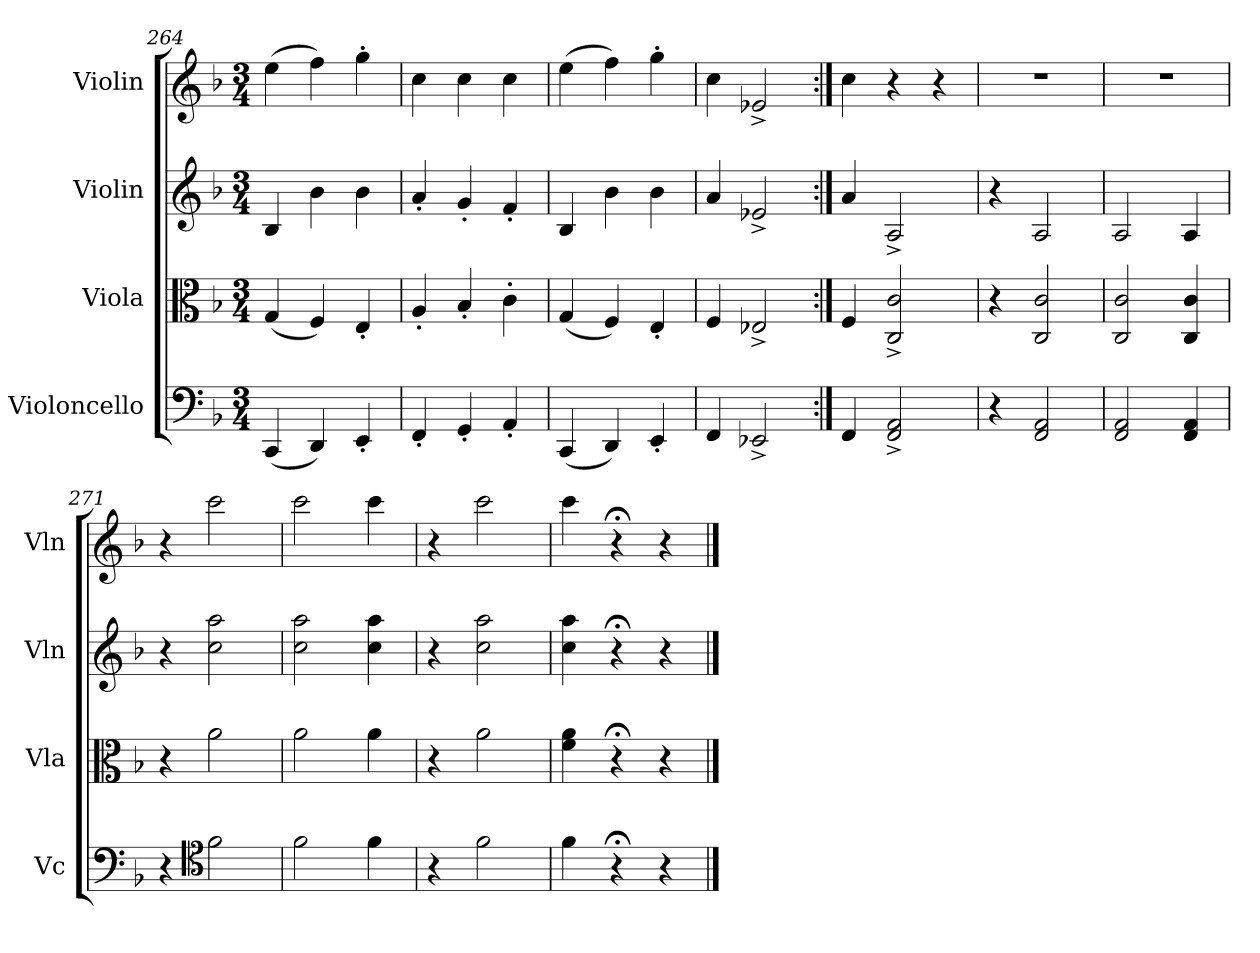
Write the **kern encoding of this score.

**kern	**kern	**kern	**kern
*part4	*part3	*part2	*part1
*staff4	*staff3	*staff2	*staff1
*I"Violoncello	*I"Viola	*I"Violin	*I"Violin
*I'Vc	*I'Vla	*I'Vln	*I'Vln
*clefF4	*clefC3	*clefG2	*clefG2
*k[b-]	*k[b-]	*k[b-]	*k[b-]
*M3/4	*M3/4	*M3/4	*M3/4
=264	=264	=264	=264
(4CC/	(4G/	4B-/	(4ee\
4DD/)	4F/)	4b-\	4ff\)
4EE'/	4E'/	4b-\	4gg'\
=265	=265	=265	=265
4FF'/	4A'/	4a'/	4cc\
4GG'/	4B-'/	4g'/	4cc\
4AA'/	4c'\	4f'/	4cc\
=266	=266	=266	=266
(4CC/	(4G/	4B-/	(4ee\
4DD/)	4F/)	4b-\	4ff\)
4EE'/	4E'/	4b-\	4gg'\
=267	=267	=267	=267
4FF/	4F/	4a/	4cc\
2EE-X^/	2E-X^/	2e-X^/	2e-X^/
=268:|!	=268:|!	=268:|!	=268:|!
4FF/	4F/	4a/	4cc\
2FF^/ 2AA^/	2C^/ 2c^/	2A^/	4r
.	.	.	4r
=269	=269	=269	=269
4r	4r	4r	2.r
2FF/ 2AA/	2C/ 2c/	2A/	.
=270	=270	=270	=270
2FF/ 2AA/	2C/ 2c/	2A/	2.r
4FF/ 4AA/	4C/ 4c/	4A/	.
=271	=271	=271	=271
4r	4r	4r	4r
*clefC4	*	*	*
2f\	2a\	2cc\ 2aa\	2ccc\
=272	=272	=272	=272
2f\	2a\	2cc\ 2aa\	2ccc\
4f\	4a\	4cc\ 4aa\	4ccc\
=273	=273	=273	=273
4r	4r	4r	4r
2f\	2a\	2cc\ 2aa\	2ccc\
=274	=274	=274	=274
4f\	4f\ 4a\	4cc\ 4aa\	4ccc\
4r;<	4r;<	4r;<	4r;<
4r	4r	4r	4r
==	==	==	==
*-	*-	*-	*-
